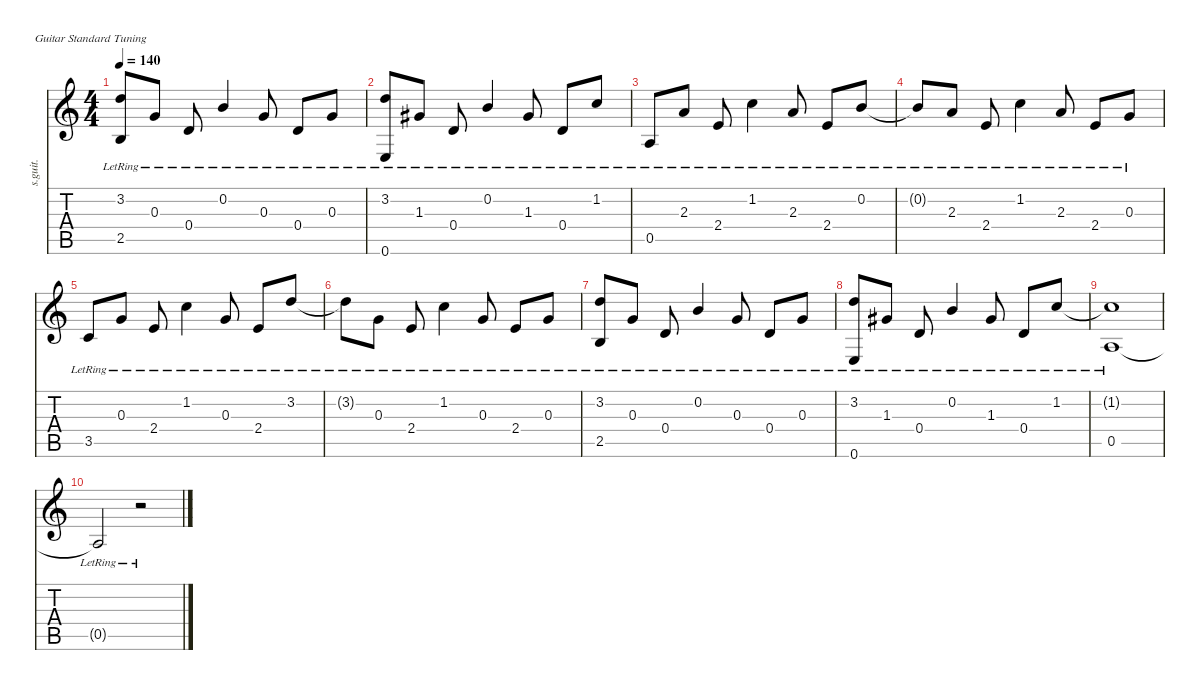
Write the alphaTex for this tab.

\defaultSystemsLayout 4
\hideDynamics
\bracketExtendMode nobrackets
\track ("Steel Guitar" "s.guit.") {instrument acousticguitarsteel}
\staff {score tabs}
\tuning (E4 B3 G3 D3 A2 E2)
\ts (4 4)
\tempo 140
\clef g2
\ks c
(3.2{lr} 2.5{lr}).8{dy mf beam Up} 0.3{lr}.8{dy mp beam Up} 0.4{lr}.8{beam Up} 0.2{lr}.4{dy mf beam Up} 0.3{lr}.8{dy mp beam Up} 0.4{lr}.8{beam Up} 0.3{lr}.8{beam Up} |
(3.2{lr} 0.6{lr}).8{dy mf beam Up} 1.3{lr acc #}.8{dy mp beam Up} 0.4{lr}.8{beam Up} 0.2{lr}.4{dy mf beam Up} 1.3{lr acc #}.8{dy mp beam Up} 0.4{lr}.8{beam Up} 1.2{lr}.8{dy mf beam Up} |
0.5{lr}.8{beam Up} 2.3{lr}.8{dy mp beam Up} 2.4{lr}.8{beam Up} 1.2{lr}.4{dy mf beam Down} 2.3{lr}.8{dy mp beam Up} 2.4{lr}.8{beam Up} 0.2{lr}.8{dy mf beam Up} |
0.2{lr t}.8{beam Up} 2.3{lr}.8{dy mp beam Up} 2.4{lr}.8{beam Up} 1.2{lr}.4{dy mf beam Down} 2.3{lr}.8{dy mp beam Up} 2.4{lr}.8{beam Up} 0.3{lr}.8{beam Up} |
3.5{lr}.8{dy mf beam Up} 0.3{lr}.8{dy mp beam Up} 2.4{lr}.8{beam Up} 1.2{lr}.4{dy mf beam Down} 0.3{lr}.8{dy mp beam Up} 2.4{lr}.8{beam Up} 3.2{lr}.8{dy mf beam Up} |
3.2{lr t}.8{beam Down} 0.3{lr}.8{dy mp beam Down} 2.4{lr}.8{beam Up} 1.2{lr}.4{dy mf beam Down} 0.3{lr}.8{dy mp beam Up} 2.4{lr}.8{beam Up} 0.3{lr}.8{beam Up} |
(3.2{lr} 2.5{lr}).8{dy mf beam Up} 0.3{lr}.8{dy mp beam Up} 0.4{lr}.8{beam Up} 0.2{lr}.4{dy mf beam Up} 0.3{lr}.8{dy mp beam Up} 0.4{lr}.8{beam Up} 0.3{lr}.8{beam Up} |
(3.2{lr} 0.6{lr}).8{dy mf beam Up} 1.3{lr acc #}.8{dy mp beam Up} 0.4{lr}.8{beam Up} 0.2{lr}.4{dy mf beam Up} 1.3{lr acc #}.8{dy mp beam Up} 0.4{lr}.8{beam Up} 1.2{lr}.8{dy mf beam Up} |
(1.2{lr t} 0.5{lr}).1{beam Up} |
0.5{lr t}.2{beam Up} r.2{beam Down}
